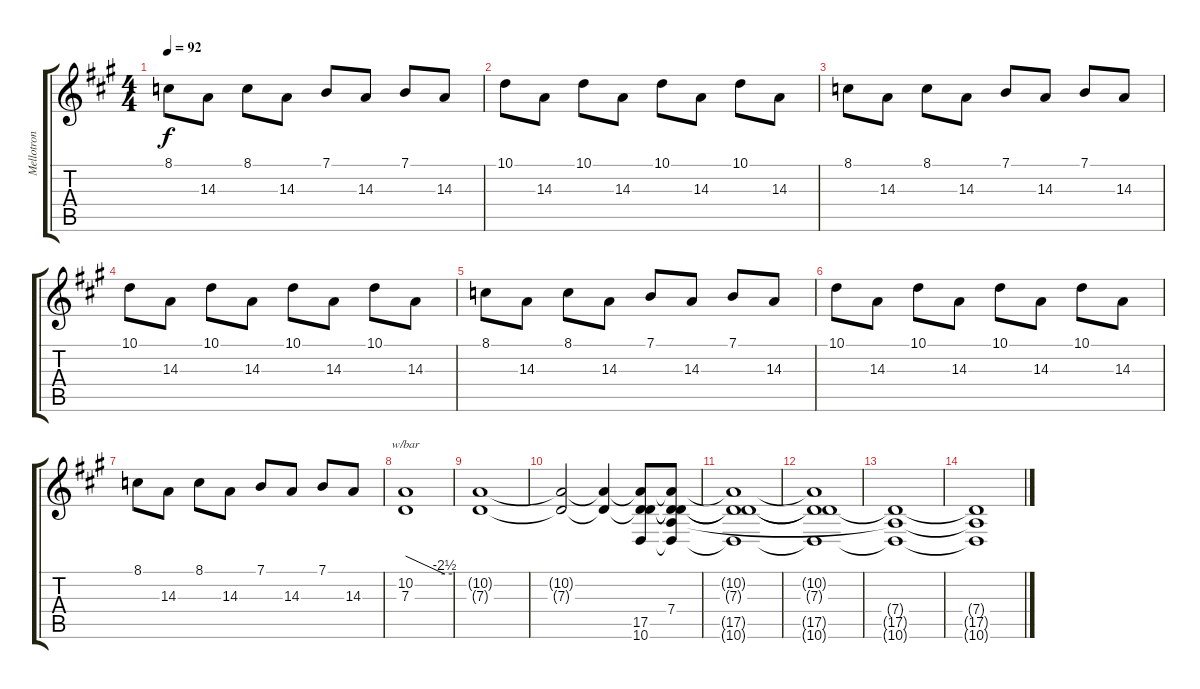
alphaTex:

\track ("Mellotron" "Mellotron") {instrument flute}
\staff {score tabs}
\tuning (E4 B3 G3 D3 A2 E2) {hide}
\ts (4 4)
\tempo 92
\clef g2
\ks a
8.1.8{dy f} 14.3.8 8.1.8 14.3.8 7.1.8 14.3.8 7.1.8 14.3.8 |
10.1.8 14.3.8 10.1.8 14.3.8 10.1.8 14.3.8 10.1.8 14.3.8 |
8.1.8 14.3.8 8.1.8 14.3.8 7.1.8 14.3.8 7.1.8 14.3.8 |
10.1.8 14.3.8 10.1.8 14.3.8 10.1.8 14.3.8 10.1.8 14.3.8 |
8.1.8 14.3.8 8.1.8 14.3.8 7.1.8 14.3.8 7.1.8 14.3.8 |
10.1.8 14.3.8 10.1.8 14.3.8 10.1.8 14.3.8 10.1.8 14.3.8 |
8.1.8 14.3.8 8.1.8 14.3.8 7.1.8 14.3.8 7.1.8 14.3.8 |
(10.2 7.3).1{tbe (custom default 0 0 50 -10 60 -10)} |
(10.2{t} 7.3{t}).1 |
(10.2{t} 7.3{t}).2 (10.2{t} 7.3{t}).4 (10.2{t} 7.3{t} 17.5 10.6).8 (10.2{t} 7.3{t} 7.4 17.5{t} 10.6{t}).8 |
(10.2{t} 7.3{t} 17.5{t} 10.6{t}).1 |
(10.2{t} 7.3{t} 17.5{t} 10.6{t}).1 |
(7.4{t} 17.5{t} 10.6{t}).1{volume 0} |
(7.4{t} 17.5{t} 10.6{t}).1
